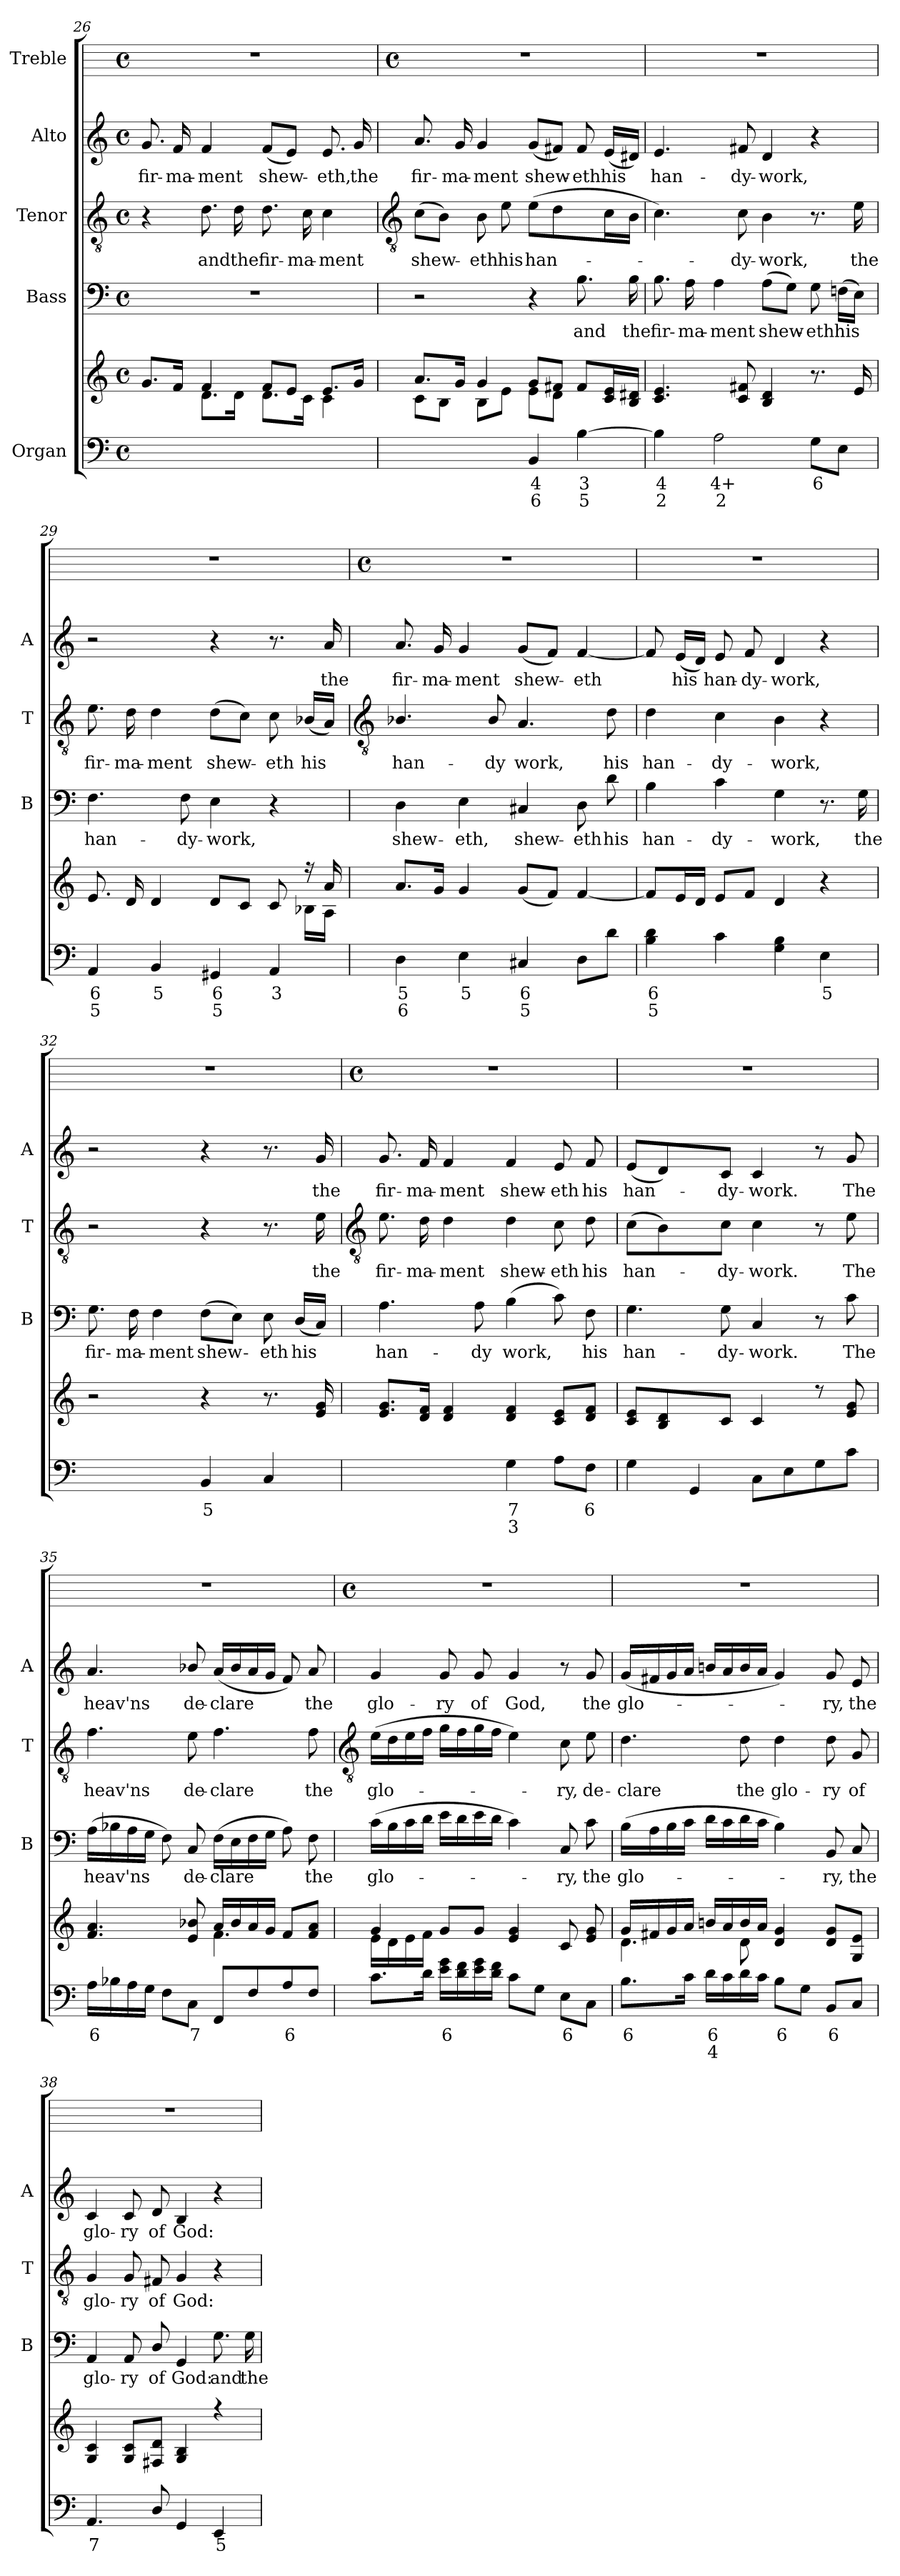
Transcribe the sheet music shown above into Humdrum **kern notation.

**kern	**text	**text	**kern	**kern	**text	**kern	**text	**kern	**text	**kern
*part5	*part5	*part5	*part5	*part4	*part4	*part3	*part3	*part2	*part2	*part1
*staff6	*staff6	*staff6	*staff5	*staff4	*staff4	*staff3	*staff3	*staff2	*staff2	*staff1
*I"Organ	*	*	*	*I"Bass	*	*I"Tenor	*	*I"Alto	*	*I"Treble
*	*	*	*	*I'B	*	*I'T	*	*I'A	*	*
*clefF4	*	*	*clefG2	*clefF4	*	*clefGv2	*	*clefG2	*	*
*k[]	*	*	*k[]	*k[]	*	*k[]	*	*k[]	*	*
*C:	*	*	*C:	*C:	*	*C:	*	*C:	*	*
*M4/4	*	*	*M4/4	*M4/4	*	*M4/4	*	*M4/4	*	*M4/4
*met(c)	*	*	*met(c)	*met(c)	*	*met(c)	*	*met(c)	*	*met(c)
=26	=26	=26	=26	=26	=26	=26	=26	=26	=26	=26
!	!LO:LY:b	!	!	!	!	!	!	!	!LO:LY:b	!
*	*	*	*^	*	*	*	*	*	*	*
[4D/yy	4	.	8.gL	4ryy	1r	.	4r	.	8.g	fir-	1r
!	!	!	!	!	!	!	!	!	!	!LO:LY:b	!
.	.	.	16fJ	.	.	.	.	.	16f	-ma-	.
!	!LO:LY:b	!	!	!	!	!	!	!LO:LY:b	!	!LO:LY:b	!
4D/yy]	3	.	4f	8.d\L	.	.	8.d	and	4f	-ment	.
!	!	!	!	!	!	!	!	!LO:LY:b	!	!	!
.	.	.	.	16d\J	.	.	16d	the	.	.	.
!	!LO:LY:b	!LO:LY:b	!	!	!	!	!	!LO:LY:b	!	!LO:LY:b	!
[4AAyy	6	4	8fL	8.d\L	.	.	8.d	fir-	(<8fL	shew-	.
.	.	.	8eJ	.	.	.	.	.	8eJ)	.	.
!	!	!	!	!	!	!	!	!LO:LY:b	!	!	!
.	.	.	.	16c\J	.	.	16c	-ma-	.	.	.
!	!LO:LY:b	!LO:LY:b	!	!	!	!	!	!LO:LY:b	!	!LO:LY:b	!
4AAyy]	5	3	8.eL	4c\	.	.	4c	-ment	8.e	eth,	.
!	!	!	!	!	!	!	!	!	!	!LO:LY:b	!
.	.	.	16gJ	.	.	.	.	.	16g	the	.
!!LO:LB:g=z
=27	=27	=27	=27	=27	=27	=27	=27	=27	=27	=27	=27
*	*	*	*	*	*	*	*clefGv2	*	*	*	*
*	*	*	*	*	*	*	*	*	*	*	*M4/4
*	*	*	*	*	*	*	*	*	*	*	*met(c)
!	!LO:LY:b	!LO:LY:b	!	!	!	!	!	!LO:LY:b	!	!LO:LY:b	!
[4Eyy	6	4	8.aL	8c\L	2r	.	(>8cL	shew-	8.a	fir-	1r
.	.	.	.	8B\J	.	.	8BJ)	.	.	.	.
!	!	!	!	!	!	!	!	!	!	!LO:LY:b	!
.	.	.	16gJ	.	.	.	.	.	16g	-ma-	.
!	!LO:LY:b	!LO:LY:b	!	!	!	!	!	!LO:LY:b	!	!LO:LY:b	!
4Eyy]	5	3	4g	8B\L	.	.	8B	eth	4g	-ment	.
!	!	!	!	!	!	!	!	!LO:LY:b	!	!	!
.	.	.	.	8e\J	.	.	8e	his	.	.	.
!	!LO:LY:b	!LO:LY:b	!	!	!	!	!	!LO:LY:b	!	!LO:LY:b	!
4BB	4	6	8gL	8e\L	4r	.	(>8eL	han-	(<8gL	shew-	.
.	.	.	8f#XJ	4d\	.	.	4d	.	8f#XJ)	.	.
!	!LO:LY:b	!LO:LY:b	!	!	!	!LO:LY:b	!	!	!	!LO:LY:b	!
[4B	3	5	8f#L	.	8.B	and	.	.	8f#	eth	.
!	!	!	!	!	!	!	!	!	!	!LO:LY:b	!
.	.	.	16c 16eL	8ryy	.	.	16cL	.	(<16eLL	his	.
!	!	!	!	!	!	!LO:LY:b	!	!	!	!	!
.	.	.	16B 16d#XJJ	.	16B	the	16BJJ	.	16d#XJJ)	.	.
=28	=28	=28	=28	=28	=28	=28	=28	=28	=28	=28	=28
!	!LO:LY:b	!LO:LY:b	!	!	!	!LO:LY:b	!	!	!	!LO:LY:b	!
4B]	4	2	4.c 4.e	2.ryy	8.B	fir-	4.c)	.	4.e	han-	1r
!	!	!	!	!	!	!LO:LY:b	!	!	!	!	!
.	.	.	.	.	16A	-ma-	.	.	.	.	.
!	!LO:LY:b	!LO:LY:b	!	!	!	!LO:LY:b	!	!	!	!	!
2A	4+	2	.	.	4A	-ment	.	.	.	.	.
!	!	!	!	!	!	!	!	!LO:LY:b	!	!LO:LY:b	!
.	.	.	8c 8f#XJ	.	.	.	8c	dy-	8f#X	-dy-	.
!	!	!	!	!	!	!LO:LY:b	!	!LO:LY:b	!	!LO:LY:b	!
.	.	.	4B 4d	.	(>8AL	shew-	4B	-work,	4d	-work,	.
.	.	.	.	.	8GJ)	.	.	.	.	.	.
!	!LO:LY:b	!	!	!	!	!LO:LY:b	!	!	!	!	!
8GL	6	.	4ryy	8.r	8G	eth	8.r	.	4r	.	.
!	!	!	!	!	!	!LO:LY:b	!	!	!	!	!
8EJ	.	.	.	.	(>16FnLL	his	.	.	.	.	.
!	!	!	!	!	!	!	!	!LO:LY:b	!	!	!
.	.	.	.	16e/	16EJJ)	.	16e	the	.	.	.
=29	=29	=29	=29	=29	=29	=29	=29	=29	=29	=29	=29
!	!LO:LY:b	!LO:LY:b	!	!	!	!LO:LY:b	!	!LO:LY:b	!	!	!
4AA	6	5	2..ryy	8.e/	4.F	han-	8.e	fir-	2r	.	1r
!	!	!	!	!	!	!	!	!LO:LY:b	!	!	!
.	.	.	.	16d/	.	.	16d	-ma-	.	.	.
!	!LO:LY:b	!	!	!	!	!	!	!LO:LY:b	!	!	!
4BB	5	.	.	4d/	.	.	4d	-ment	.	.	.
!	!	!	!	!	!	!LO:LY:b	!	!	!	!	!
.	.	.	.	.	8F	-dy-	.	.	.	.	.
!	!LO:LY:b	!LO:LY:b	!	!	!	!LO:LY:b	!	!LO:LY:b	!	!	!
4GG#X	6	5	.	8d/L	4E	-work,	(>8dL	shew-	4r	.	.
.	.	.	.	8c/J	.	.	8cJ)	.	.	.	.
!	!LO:LY:b	!	!	!	!	!	!	!LO:LY:b	!	!	!
4AA	3	.	.	8c/	4r	.	8c	eth	8.r	.	.
!	!	!	!	!	!	!	!	!LO:LY:b	!	!	!
.	.	.	16r	16B-X\LL	.	.	(<16B-XLL	his	.	.	.
!	!	!	!	!	!	!	!	!	!	!LO:LY:b	!
.	.	.	16a	16A\JJ	.	.	16AJJ)	.	16a	the	.
*	*	*	*v	*v	*	*	*	*	*	*	*
!!LO:LB:g=z
=30	=30	=30	=30	=30	=30	=30	=30	=30	=30	=30
*	*	*	*	*	*	*clefGv2	*	*	*	*
*	*	*	*	*	*	*	*	*	*	*M4/4
*	*	*	*	*	*	*	*	*	*	*met(c)
*	*	*	*^	*	*	*	*	*	*	*
!	!LO:LY:b	!LO:LY:b	!	!	!	!LO:LY:b	!	!LO:LY:b	!	!LO:LY:b	!
*	*	*	*v	*v	*	*	*	*	*	*	*
4D	5	6	8.aL	4D	shew-	4.B-X/	han-	8.a	fir-	1r
!	!	!	!	!	!	!	!	!	!LO:LY:b	!
.	.	.	16gJ	.	.	.	.	16g	-ma-	.
!	!LO:LY:b	!	!	!	!LO:LY:b	!	!	!	!LO:LY:b	!
4E	5	.	4g	4E	-eth,	.	.	4g	-ment	.
!	!	!	!	!	!	!	!LO:LY:b	!	!	!
.	.	.	.	.	.	8B-/	-dy	.	.	.
!	!LO:LY:b	!LO:LY:b	!	!	!LO:LY:b	!	!LO:LY:b	!	!LO:LY:b	!
4C#X/	6	5	(<8gL	4C#X	shew-	4.A	work,	(<8gL	shew-	.
.	.	.	8fJ)	.	.	.	.	8fJ)	.	.
!	!	!	!	!	!LO:LY:b	!	!	!	!LO:LY:b	!
8DL	.	.	[4f	8D	-eth	.	.	[4f	eth	.
!	!	!	!	!	!LO:LY:b	!	!LO:LY:b	!	!	!
8dJ	.	.	.	8d	his	8d	his	.	.	.
=31	=31	=31	=31	=31	=31	=31	=31	=31	=31	=31
!	!LO:LY:b	!LO:LY:b	!	!	!LO:LY:b	!	!LO:LY:b	!	!	!
4B 4d	6	5	8fL]	4B	han-	4d	han-	8f]	.	1r
!	!	!	!	!	!	!	!	!	!LO:LY:b	!
.	.	.	16eL	.	.	.	.	(<16eLL	his	.
.	.	.	16dJJ	.	.	.	.	16dJJ)	.	.
!	!	!	!	!	!LO:LY:b	!	!LO:LY:b	!	!LO:LY:b	!
4c	.	.	8eL	4c	-dy-	4c	-dy-	8e	han-	.
!	!	!	!	!	!	!	!	!	!LO:LY:b	!
.	.	.	8fJ	.	.	.	.	8f	-dy-	.
!	!	!	!	!	!LO:LY:b	!	!LO:LY:b	!	!LO:LY:b	!
4G 4B	.	.	4d	4G	-work,	4B	-work,	4d	-work,	.
!	!LO:LY:b	!	!	!	!	!	!	!	!	!
4E	5	.	4r	8.r	.	4r	.	4r	.	.
!	!	!	!	!	!LO:LY:b	!	!	!	!	!
.	.	.	.	16G	the	.	.	.	.	.
=32	=32	=32	=32	=32	=32	=32	=32	=32	=32	=32
!	!LO:LY:b	!	!	!	!LO:LY:b	!	!	!	!	!
[4AA/yy	7	.	2r	8.G	fir-	2r	.	2r	.	1r
!	!	!	!	!	!LO:LY:b	!	!	!	!	!
.	.	.	.	16F	-ma-	.	.	.	.	.
!	!LO:LY:b	!	!	!	!LO:LY:b	!	!	!	!	!
4AAyy]	6	.	.	4F	-ment	.	.	.	.	.
!	!LO:LY:b	!	!	!	!LO:LY:b	!	!	!	!	!
4BB/	5	.	4r	(>8FL	shew-	4r	.	4r	.	.
.	.	.	.	8EJ)	.	.	.	.	.	.
!	!	!	!	!	!LO:LY:b	!	!	!	!	!
4C/	.	.	8.r	8E	eth	8.r	.	8.r	.	.
!	!	!	!	!	!LO:LY:b	!	!	!	!	!
.	.	.	.	(<16DLL	his	.	.	.	.	.
!	!	!	!	!	!	!	!LO:LY:b	!	!LO:LY:b	!
.	.	.	16e 16g	16CJJ)	.	16e	the	16g	the	.
!!LO:LB:g=z
=33	=33	=33	=33	=33	=33	=33	=33	=33	=33	=33
*	*	*	*	*	*	*clefGv2	*	*	*	*
*	*	*	*	*	*	*	*	*	*	*M4/4
*	*	*	*	*	*	*	*	*	*	*met(c)
!	!LO:LY:b	!LO:LY:b	!	!	!LO:LY:b	!	!LO:LY:b	!	!LO:LY:b	!
*	*	*	*^	*	*	*	*	*	*	*
[4Fyy	9	7	8.e 8.gL	1ryy	4.A	han-	8.e	fir-	8.g	fir-	1r
!	!	!	!	!	!	!	!	!LO:LY:b	!	!LO:LY:b	!
.	.	.	16d 16fJ	.	.	.	16d	-ma-	16f	-ma-	.
!	!LO:LY:b	!LO:LY:b	!	!	!	!	!	!LO:LY:b	!	!LO:LY:b	!
4Fyy]	8	6	4d 4f	.	.	.	4d	-ment	4f	-ment	.
!	!	!	!	!	!	!LO:LY:b	!	!	!	!	!
.	.	.	.	.	8A	-dy	.	.	.	.	.
!	!LO:LY:b	!LO:LY:b	!	!	!	!LO:LY:b	!	!LO:LY:b	!	!LO:LY:b	!
4G	7	3	4d 4f	.	(>4B	work,	4d	shew-	4f	shew-	.
!	!	!	!	!	!	!	!	!LO:LY:b	!	!LO:LY:b	!
8AL	.	.	8c 8eL	.	8c)	.	8c	-eth	8e	-eth	.
!	!LO:LY:b	!	!	!	!	!LO:LY:b	!	!LO:LY:b	!	!LO:LY:b	!
8FJ	6	.	8d 8fJ	.	8F	his	8d	his	8f	his	.
=34	=34	=34	=34	=34	=34	=34	=34	=34	=34	=34	=34
!	!	!	!	!	!	!LO:LY:b	!	!LO:LY:b	!	!LO:LY:b	!
4G	.	.	8c 8eL	1ryy	4.G	han-	(>8cL	han-	(<8eL	han-	1r
.	.	.	4B 4d	.	.	.	4B)	.	4d)	.	.
4GG	.	.	.	.	.	.	.	.	.	.	.
!	!	!	!	!	!	!LO:LY:b	!	!LO:LY:b	!	!LO:LY:b	!
.	.	.	8cJ	.	8G	-dy-	8cJ	dy-	8cJ	dy-	.
!	!	!	!	!	!	!LO:LY:b	!	!LO:LY:b	!	!LO:LY:b	!
8CL	.	.	4c	.	4C	-work.	4c	-work.	4c	-work.	.
8E	.	.	.	.	.	.	.	.	.	.	.
8G	.	.	8r	.	8r	.	8r	.	8r	.	.
!	!	!	!	!	!	!LO:LY:b	!	!LO:LY:b	!	!LO:LY:b	!
8cJ	.	.	8e 8g	.	8c	The	8e	The	8g	The	.
=35	=35	=35	=35	=35	=35	=35	=35	=35	=35	=35	=35
!	!LO:LY:b	!	!	!	!	!LO:LY:b	!	!LO:LY:b	!	!LO:LY:b	!
16ALL	6	.	4.f 4.a	2ryy	(>16ALL	heav'ns	4.f	heav'ns	4.a	heav'ns	1r
16B-X	.	.	.	.	16B-X	.	.	.	.	.	.
16A	.	.	.	.	16A	.	.	.	.	.	.
16GJJ	.	.	.	.	16GJJ	.	.	.	.	.	.
8FL	.	.	.	.	8F)	.	.	.	.	.	.
!	!LO:LY:b	!	!	!	!	!LO:LY:b	!	!LO:LY:b	!	!LO:LY:b	!
8CJ	7	.	8e/ 8b-X/	.	8C	de-	8e	de-	8b-X/	de-	.
!	!	!	!	!	!	!LO:LY:b	!	!LO:LY:b	!	!LO:LY:b	!
8FFL	.	.	16aLL	4.f\	(>16FLL	-clare	4.f	-clare	(<16aLL	-clare	.
.	.	.	16b-	.	16E	.	.	.	16b-	.	.
8F	.	.	16a	.	16F	.	.	.	16a	.	.
.	.	.	16gJJ	.	16GJJ	.	.	.	16gJJ	.	.
!	!LO:LY:b	!	!	!	!	!	!	!	!	!	!
8A	6	.	8fL	.	8A)	.	.	.	8f)	.	.
!	!	!	!	!	!	!LO:LY:b	!	!LO:LY:b	!	!LO:LY:b	!
8FJ	.	.	8f 8aJ	8ryy	8F	the	8f	the	8a	the	.
!!LO:LB:g=z
=36	=36	=36	=36	=36	=36	=36	=36	=36	=36	=36	=36
*	*	*	*	*	*	*	*clefGv2	*	*	*	*
*	*	*	*	*	*	*	*	*	*	*	*M4/4
*	*	*	*	*	*	*	*	*	*	*	*met(c)
!	!	!	!	!	!	!LO:LY:b	!	!LO:LY:b	!	!LO:LY:b	!
8.cL	.	.	4g	16e\LL	(>16cLL	glo-	(>16eLL	glo-	4g	glo-	1r
.	.	.	.	16d\	16B	.	16d	.	.	.	.
.	.	.	.	16e\	16c	.	16e	.	.	.	.
16dJ	.	.	.	16f\JJ	16dJJ	.	16fJJ	.	.	.	.
!	!LO:LY:b	!	!	!	!	!	!	!	!	!LO:LY:b	!
16e 16gLL	6	.	8gL	2ryy	16eLL	.	16gLL	.	8g	-ry	.
16d 16f	.	.	.	.	16d	.	16f	.	.	.	.
!	!	!	!	!	!	!	!	!	!	!LO:LY:b	!
16e 16g	.	.	8gJ	.	16e	.	16g	.	8g	of	.
16d 16fJJ	.	.	.	.	16dJJ	.	16fJJ	.	.	.	.
!	!	!	!	!	!	!	!	!	!	!LO:LY:b	!
8cL	.	.	4e 4g	.	4c)	.	4e)	.	4g	God,	.
8GJ	.	.	.	.	.	.	.	.	.	.	.
!	!LO:LY:b	!	!	!	!	!LO:LY:b	!	!LO:LY:b	!	!	!
8EL	6	.	8ryy	8c/	8C	ry,	8c	ry,	8r	.	.
!	!	!	!	!	!	!LO:LY:b	!	!LO:LY:b	!	!LO:LY:b	!
8CJ	.	.	8e 8g	8ryy	8c	the	8e	de-	8g	the	.
=37	=37	=37	=37	=37	=37	=37	=37	=37	=37	=37	=37
!	!LO:LY:b	!	!	!	!	!LO:LY:b	!	!LO:LY:b	!	!LO:LY:b	!
8.BL	6	.	16gLL	4.d\	(>16BLL	glo-	4.d	-clare	(<16gLL	glo-	1r
.	.	.	16f#X	.	16A	.	.	.	16f#X	.	.
.	.	.	16g	.	16B	.	.	.	16g	.	.
16cJ	.	.	16aJJ	.	16cJJ	.	.	.	16aJJ	.	.
!	!LO:LY:b	!LO:LY:b	!	!	!	!	!	!	!	!	!
16dLL	6	4	16bnLL	.	16dLL	.	.	.	16bnLL	.	.
16c	.	.	16a	.	16c	.	.	.	16a	.	.
!	!	!	!	!	!	!	!	!LO:LY:b	!	!	!
16d	.	.	16b	8d\	16d	.	8d	the	16b	.	.
16cJJ	.	.	16aJJ	.	16cJJ	.	.	.	16aJJ	.	.
!	!LO:LY:b	!	!	!	!	!	!	!LO:LY:b	!	!	!
8BL	6	.	4d 4g	2ryy	4B)	.	4d	glo-	4g)	.	.
8GJ	.	.	.	.	.	.	.	.	.	.	.
!	!LO:LY:b	!	!	!	!	!LO:LY:b	!	!LO:LY:b	!	!LO:LY:b	!
8BBL	6	.	8d 8gL	.	8BB	ry,	8d	-ry	8g	ry,	.
!	!	!	!	!	!	!LO:LY:b	!	!LO:LY:b	!	!LO:LY:b	!
8CJ	.	.	8G 8eJ	.	8C	the	8G	of	8e	the	.
=38	=38	=38	=38	=38	=38	=38	=38	=38	=38	=38	=38
!	!LO:LY:b	!	!	!	!	!LO:LY:b	!	!LO:LY:b	!	!LO:LY:b	!
4.AA	7	.	4G 4c	1ryy	4AA	glo-	4G	glo-	4c	glo-	1r
!	!	!	!	!	!	!LO:LY:b	!	!LO:LY:b	!	!LO:LY:b	!
.	.	.	8G 8cL	.	8AA	-ry	8G	-ry	8c	-ry	.
!	!	!	!	!	!	!LO:LY:b	!	!LO:LY:b	!	!LO:LY:b	!
8D/	.	.	8F#X 8dJ	.	8D/	of	8F#X	of	8d	of	.
!	!	!	!	!	!	!LO:LY:b	!	!LO:LY:b	!	!LO:LY:b	!
4GG	.	.	4G 4B	.	4GG	God:	4G	God:	4B	God:	.
!	!LO:LY:b	!	!	!	!	!LO:LY:b	!	!	!	!	!
4EE	5	.	4r	.	8.G	and	4r	.	4r	.	.
!	!	!	!	!	!	!LO:LY:b	!	!	!	!	!
.	.	.	.	.	16G	the	.	.	.	.	.
*	*	*	*v	*v	*	*	*	*	*	*	*
=	=	=	=	=	=	=	=	=	=	=
*-	*-	*-	*-	*-	*-	*-	*-	*-	*-	*-
